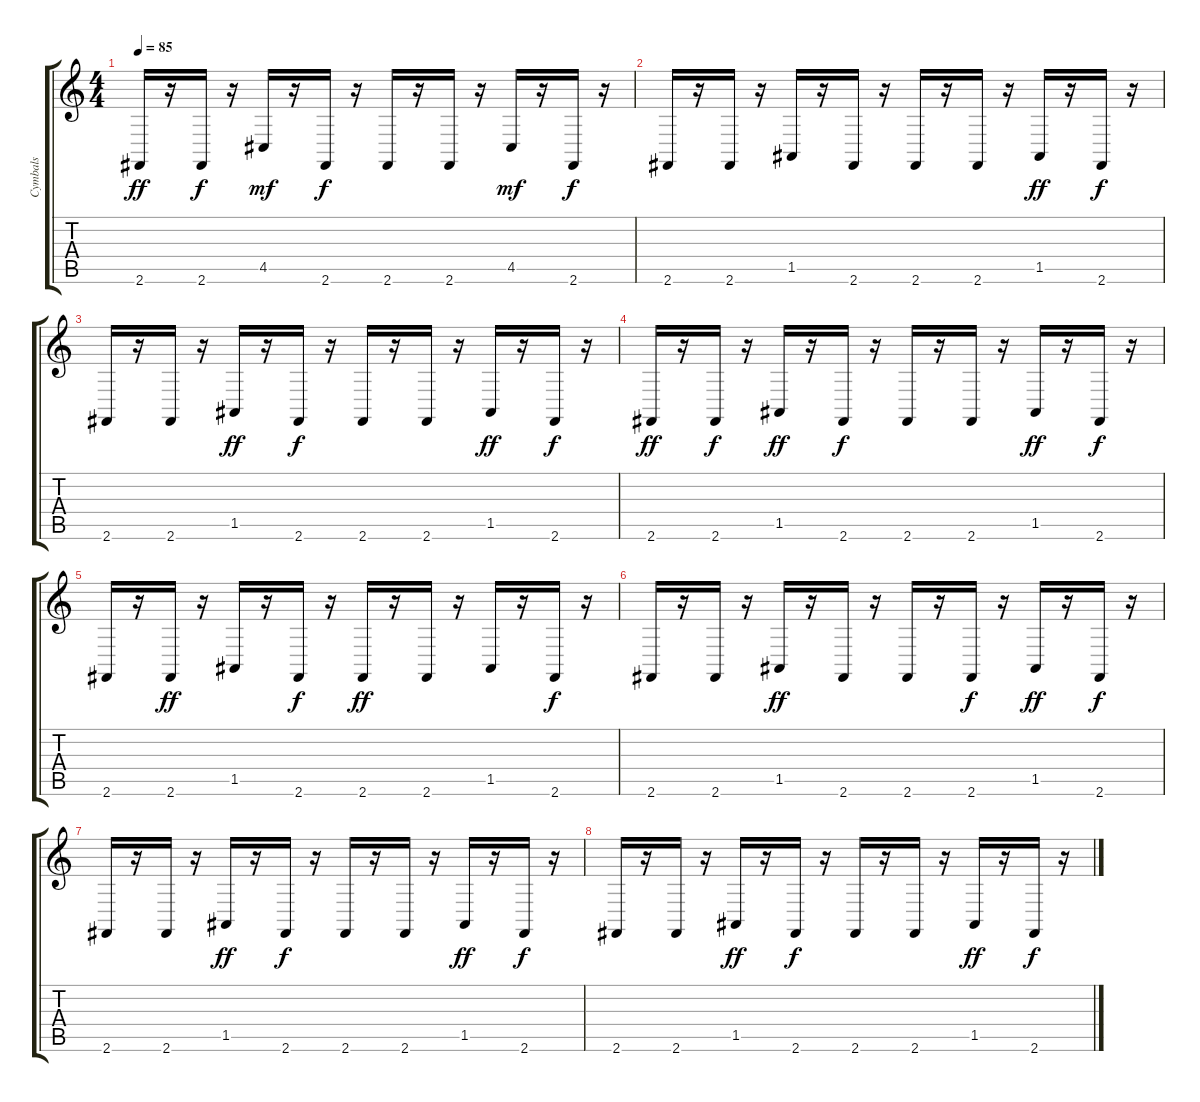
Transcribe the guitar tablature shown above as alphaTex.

\track ("Cymbals             " "Cymbals   ") {instrument acousticgrandpiano}
\staff {score tabs}
\tuning (E4 B3 G3 D3 A2 E2) {hide}
\ts (4 4)
\tempo 85
\clef g2
\ks c
2.6.16{dy ff} r.16 2.6.16{dy f} r.16 4.5.16{dy mf} r.16 2.6.16{dy f} r.16 2.6.16 r.16 2.6.16 r.16 4.5.16{dy mf} r.16 2.6.16{dy f} r.16 |
2.6.16 r.16 2.6.16 r.16 1.5.16 r.16 2.6.16 r.16 2.6.16 r.16 2.6.16 r.16 1.5.16{dy ff} r.16 2.6.16{dy f} r.16 |
2.6.16 r.16 2.6.16 r.16 1.5.16{dy ff} r.16 2.6.16{dy f} r.16 2.6.16 r.16 2.6.16 r.16 1.5.16{dy ff} r.16 2.6.16{dy f} r.16 |
2.6.16{dy ff} r.16 2.6.16{dy f} r.16 1.5.16{dy ff} r.16 2.6.16{dy f} r.16 2.6.16 r.16 2.6.16 r.16 1.5.16{dy ff} r.16 2.6.16{dy f} r.16 |
2.6.16 r.16 2.6.16{dy ff} r.16 1.5.16 r.16 2.6.16{dy f} r.16 2.6.16{dy ff} r.16 2.6.16 r.16 1.5.16 r.16 2.6.16{dy f} r.16 |
2.6.16 r.16 2.6.16 r.16 1.5.16{dy ff} r.16 2.6.16 r.16 2.6.16 r.16 2.6.16{dy f} r.16 1.5.16{dy ff} r.16 2.6.16{dy f} r.16 |
2.6.16 r.16 2.6.16 r.16 1.5.16{dy ff} r.16 2.6.16{dy f} r.16 2.6.16 r.16 2.6.16 r.16 1.5.16{dy ff} r.16 2.6.16{dy f} r.16 |
2.6.16 r.16 2.6.16 r.16 1.5.16{dy ff} r.16 2.6.16{dy f} r.16 2.6.16 r.16 2.6.16 r.16 1.5.16{dy ff} r.16 2.6.16{dy f} r.16
